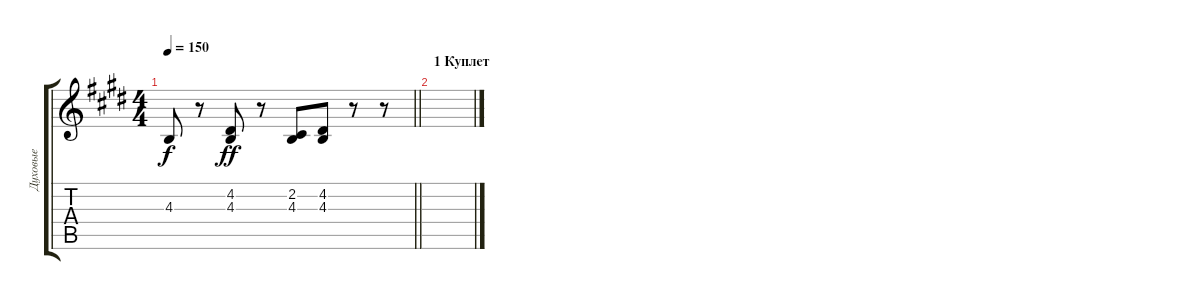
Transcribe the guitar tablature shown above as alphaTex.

\track ("Духовые" "Духовые") {instrument brasssection}
\staff {score tabs}
\tuning (E4 B3 G3 D3 A2 E2) {hide}
\ts (4 4)
\tempo 150
\clef g2
\barLineRight lightlight
\ks c#minor
4.3.8{dy f} r.8 (4.2 4.3).8{dy ff} r.8 (2.2 4.3).8 (4.2 4.3).8 r.8 r.8 |
\section ("" "1 Куплет")
